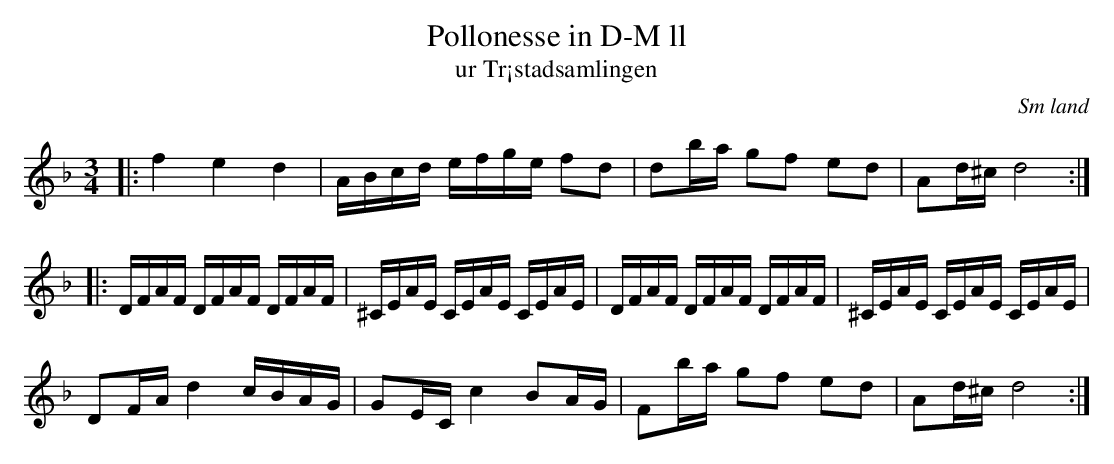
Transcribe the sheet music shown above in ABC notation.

X:1
T:Pollonesse in D-M ll
T:ur Tr¡stadsamlingen
Polon¡s, sexdregasamlingen del 1 nr 46. http://www.folkwiki.se/Musik/223.
O:Sm land
M:3/4
L:1/16
K:Dm
|:f4 e4 d4|ABcd efge f2d2|d2ba g2f2 e2d2|A2d^c d8:|
|:DFAF DFAF DFAF|^CEAE CEAE CEAE|DFAF DFAF DFAF|^CEAE CEAE CEAE|
D2FA d4 cBAG|G2EC c4 B2AG|F2ba g2f2 e2d2|A2d^c d8:|
